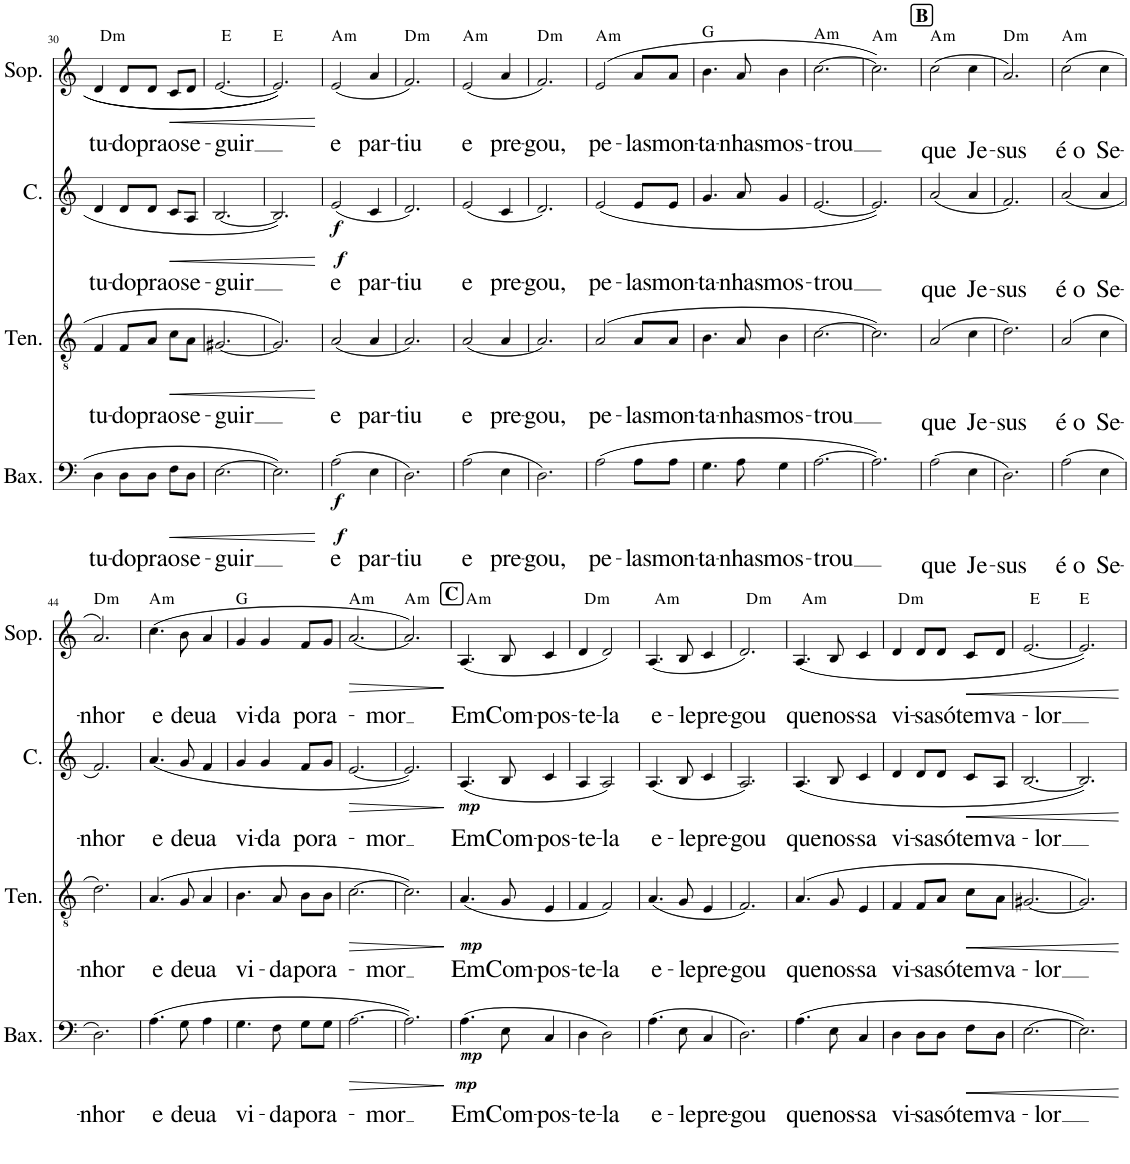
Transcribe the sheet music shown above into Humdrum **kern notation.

**kern	**text	**dynam	**kern	**text	**dynam	**kern	**text	**dynam	**kern	**text	**dynam	**harte
*part4	*part4	*part4	*part3	*part3	*part3	*part2	*part2	*part2	*part1	*part1	*part1	*part1
*staff4	*staff4	*staff4	*staff3	*staff3	*staff3	*staff2	*staff2	*staff2	*staff1	*staff1	*staff1	*
*I"Baixo	*	*	*I"Tenor	*	*	*I"Contralto	*	*	*I"Soprano	*	*	*
*I'Bax.	*	*	*I'Ten.	*	*	*I'C.	*	*	*I'Sop.	*	*	*
!!LO:PB:g=z
*clefF4	*	*	*clefGv2	*	*	*clefG2	*	*	*clefG2	*	*	*
*k[]	*	*	*k[]	*	*	*k[]	*	*	*k[]	*	*	*
*M3/4	*	*	*M3/4	*	*	*M3/4	*	*	*M3/4	*	*	*
=30	=30	=30	=30	=30	=30	=30	=30	=30	=30	=30	=30	=30
!	!LO:LY:b	!	!	!LO:LY:b	!	!	!LO:LY:b	!	!	!LO:LY:b	!	!LO:H:kt=m
4D\	tu-	.	4F/	tu-	.	4d/	tu-	.	4d/	tu-	.	D:min
!	!LO:LY:b	!	!	!LO:LY:b	!	!	!LO:LY:b	!	!	!LO:LY:b	!	!
8D\L	-do	.	8F/L	-do	.	8d/L	-do	.	8d/L	-do	.	.
!	!LO:LY:b	!	!	!LO:LY:b	!	!	!LO:LY:b	!	!	!LO:LY:b	!	!
8D\J	pra	.	8A/J	pra	.	8d/J	pra	.	8d/J	pra	.	.
!	!LO:LY:b	!LO:HP:b	!	!LO:LY:b	!LO:HP:b	!	!LO:LY:b	!LO:HP:b	!	!LO:LY:b	!LO:HP:b	!
8F\L	o	<	8c\L	o	<	8c/L	o	<	8c/L	o	<	.
!	!LO:LY:b	!	!	!LO:LY:b	!	!	!LO:LY:b	!	!	!LO:LY:b	!	!
8D\J	se-	.	8A\J	se-	.	8A/J	se-	.	8d/J	se-	.	.
=31	=31	=31	=31	=31	=31	=31	=31	=31	=31	=31	=31	=31
!	!LO:LY:b	!	!	!LO:LY:b	!	!	!LO:LY:b	!	!	!LO:LY:b	!	!
[2.E\	-guir	.	[2.G#X/	-guir	.	[2.B/	-guir	.	[2.e/	-guir	.	E:maj
=32	=32	=32	=32	=32	=32	=32	=32	=32	=32	=32	=32	=32
2.E\]	.	.	2.G#/]	.	.	2.B/]	.	.	2.e/]	.	.	E:maj
.	.	[	.	.	[	.	.	[	.	.	[	.
=33	=33	=33	=33	=33	=33	=33	=33	=33	=33	=33	=33	=33
!	!LO:LY:b	!LO:DY:b	!	!LO:LY:b	!	!	!LO:LY:b	!	!	!LO:LY:b	!	!
!	!	!LO:DY:n=1:b	!	!	!	!	!	!LO:DY:b	!	!	!	!
!	!	!	!	!	!	!	!	!LO:DY:n=1:b	!	!	!	!LO:H:kt=m
(2A\	e	f f	(2A/	e	.	(2e/	e	f f	(2e/	e	.	A:min
!	!LO:LY:b	!	!	!LO:LY:b	!	!	!LO:LY:b	!	!	!LO:LY:b	!	!
4E\	par-	.	4A/	par-	.	4c/	par-	.	4a/	par-	.	.
=34	=34	=34	=34	=34	=34	=34	=34	=34	=34	=34	=34	=34
!	!LO:LY:b	!	!	!LO:LY:b	!	!	!LO:LY:b	!	!	!LO:LY:b	!	!LO:H:kt=m
2.D\)	-tiu	.	2.A/)	-tiu	.	2.d/)	-tiu	.	2.f/)	-tiu	.	D:min
=35	=35	=35	=35	=35	=35	=35	=35	=35	=35	=35	=35	=35
!	!LO:LY:b	!	!	!LO:LY:b	!	!	!LO:LY:b	!	!	!LO:LY:b	!	!LO:H:kt=m
(2A\	e	.	(2A/	e	.	(2e/	e	.	(2e/	e	.	A:min
!	!LO:LY:b	!	!	!LO:LY:b	!	!	!LO:LY:b	!	!	!LO:LY:b	!	!
4E\	pre-	.	4A/	pre-	.	4c/	pre-	.	4a/	pre-	.	.
=36	=36	=36	=36	=36	=36	=36	=36	=36	=36	=36	=36	=36
!	!LO:LY:b	!	!	!LO:LY:b	!	!	!LO:LY:b	!	!	!LO:LY:b	!	!LO:H:kt=m
2.D\)	-gou,	.	2.A/)	-gou,	.	2.d/)	-gou,	.	2.f/)	-gou,	.	D:min
=37	=37	=37	=37	=37	=37	=37	=37	=37	=37	=37	=37	=37
!	!LO:LY:b	!	!	!LO:LY:b	!	!	!LO:LY:b	!	!	!LO:LY:b	!	!LO:H:kt=m
(2A\	pe-	.	(2A/	pe-	.	(2e/	pe-	.	(2e/	pe-	.	A:min
!	!LO:LY:b	!	!	!LO:LY:b	!	!	!LO:LY:b	!	!	!LO:LY:b	!	!
8A\L	-las	.	8A/L	-las	.	8e/L	-las	.	8a/L	-las	.	.
!	!LO:LY:b	!	!	!LO:LY:b	!	!	!LO:LY:b	!	!	!LO:LY:b	!	!
8A\J	mon-	.	8A/J	mon-	.	8e/J	mon-	.	8a/J	mon-	.	.
=38	=38	=38	=38	=38	=38	=38	=38	=38	=38	=38	=38	=38
!	!LO:LY:b	!	!	!LO:LY:b	!	!	!LO:LY:b	!	!	!LO:LY:b	!	!
4.G\	-ta-	.	4.B\	-ta-	.	4.g/	-ta-	.	4.b\	-ta-	.	G:maj
!	!LO:LY:b	!	!	!LO:LY:b	!	!	!LO:LY:b	!	!	!LO:LY:b	!	!
8A\	-nhas	.	8A/	-nhas	.	8a/	-nhas	.	8a/	-nhas	.	.
!	!LO:LY:b	!	!	!LO:LY:b	!	!	!LO:LY:b	!	!	!LO:LY:b	!	!
4G\	mos-	.	4B\	mos-	.	4g/	mos-	.	4b\	mos-	.	.
=39	=39	=39	=39	=39	=39	=39	=39	=39	=39	=39	=39	=39
!	!LO:LY:b	!	!	!LO:LY:b	!	!	!LO:LY:b	!	!	!LO:LY:b	!	!LO:H:kt=m
[2.A\	-trou	.	[2.c\	-trou	.	[2.e/	-trou	.	[2.cc\	-trou	.	A:min
=40	=40	=40	=40	=40	=40	=40	=40	=40	=40	=40	=40	=40
!	!	!	!	!	!	!	!	!	!	!	!	!LO:H:kt=m
2.A\])	.	.	2.c\])	.	.	2.e/])	.	.	2.cc\])	.	.	A:min
!!LO:REH:place=s1:a:B:cj:fs=14:t=B
=41	=41	=41	=41	=41	=41	=41	=41	=41	=41	=41	=41	=41
!	!LO:LY:b	!	!	!LO:LY:b	!	!	!LO:LY:b	!	!	!LO:LY:b	!	!LO:H:kt=m
(2A\	que	.	(2A/	que	.	(2a/	que	.	(2cc\	que	.	A:min
!	!LO:LY:b	!	!	!LO:LY:b	!	!	!LO:LY:b	!	!	!LO:LY:b	!	!
4E\	Je-	.	4c\	Je-	.	4a/	Je-	.	4cc\	Je-	.	.
=42	=42	=42	=42	=42	=42	=42	=42	=42	=42	=42	=42	=42
!	!LO:LY:b	!	!	!LO:LY:b	!	!	!LO:LY:b	!	!	!LO:LY:b	!	!LO:H:kt=m
2.D\)	-sus	.	2.d\)	-sus	.	2.f/)	-sus	.	2.a/)	-sus	.	D:min
=43	=43	=43	=43	=43	=43	=43	=43	=43	=43	=43	=43	=43
!	!LO:LY:b	!	!	!LO:LY:b	!	!	!LO:LY:b	!	!	!LO:LY:b	!	!LO:H:kt=m
(2A\	é o	.	(2A/	é o	.	(2a/	é o	.	(2cc\	é o	.	A:min
!	!LO:LY:b	!	!	!LO:LY:b	!	!	!LO:LY:b	!	!	!LO:LY:b	!	!
4E\	Se-	.	4c\	Se-	.	4a/	Se-	.	4cc\	Se-	.	.
!!LO:LB:g=z
=44	=44	=44	=44	=44	=44	=44	=44	=44	=44	=44	=44	=44
!	!LO:LY:b	!	!	!LO:LY:b	!	!	!LO:LY:b	!	!	!LO:LY:b	!	!LO:H:kt=m
2.D\)	-nhor	.	2.d\)	-nhor	.	2.f/)	-nhor	.	2.a/)	-nhor	.	D:min
=45	=45	=45	=45	=45	=45	=45	=45	=45	=45	=45	=45	=45
!	!LO:LY:b	!	!	!LO:LY:b	!	!	!LO:LY:b	!	!	!LO:LY:b	!	!LO:H:kt=m
(4.A\	e	.	(4.A/	e	.	(4.a/	e	.	(4.cc\	e	.	A:min
!	!LO:LY:b	!	!	!LO:LY:b	!	!	!LO:LY:b	!	!	!LO:LY:b	!	!
8G\	deu	.	8G/	deu	.	8g/	deu	.	8b\	deu	.	.
!	!LO:LY:b	!	!	!LO:LY:b	!	!	!LO:LY:b	!	!	!LO:LY:b	!	!
4A\	a	.	4A/	a	.	4f/	a	.	4a/	a	.	.
=46	=46	=46	=46	=46	=46	=46	=46	=46	=46	=46	=46	=46
!	!LO:LY:b	!	!	!LO:LY:b	!	!	!LO:LY:b	!	!	!LO:LY:b	!	!
4.G\	vi-	.	4.B\	vi-	.	4g/	vi-	.	4g/	vi-	.	G:maj
!	!	!	!	!	!	!	!LO:LY:b	!	!	!LO:LY:b	!	!
.	.	.	.	.	.	4g/	-da	.	4g/	-da	.	.
!	!LO:LY:b	!	!	!LO:LY:b	!	!	!	!	!	!	!	!
8F\	-da	.	8A/	-da	.	.	.	.	.	.	.	.
!	!LO:LY:b	!	!	!LO:LY:b	!	!	!LO:LY:b	!	!	!LO:LY:b	!	!
8G\L	por	.	8B\L	por	.	8f/L	por	.	8f/L	por	.	.
!	!LO:LY:b	!	!	!LO:LY:b	!	!	!LO:LY:b	!	!	!LO:LY:b	!	!
8G\J	a-	.	8B\J	a-	.	8g/J	a-	.	8g/J	a-	.	.
=47	=47	=47	=47	=47	=47	=47	=47	=47	=47	=47	=47	=47
!	!LO:LY:b	!LO:HP:b	!	!LO:LY:b	!LO:HP:b	!	!LO:LY:b	!LO:HP:b	!	!LO:LY:b	!LO:HP:b	!LO:H:kt=m
[2.A\	-mor	>	[2.c\	-mor	>	[2.e/	-mor	>	[2.a/	-mor	>	A:min
=48	=48	=48	=48	=48	=48	=48	=48	=48	=48	=48	=48	=48
!	!	!	!	!	!	!	!	!	!	!	!	!LO:H:kt=m
2.A\])	.	.	2.c\])	.	.	2.e/])	.	.	2.a/])	.	.	A:min
.	.	]	.	.	]	.	.	]	.	.	]	.
!!LO:REH:place=s1:a:B:cj:fs=14:t=C
=49	=49	=49	=49	=49	=49	=49	=49	=49	=49	=49	=49	=49
!	!LO:LY:b	!LO:DY:b	!	!LO:LY:b	!	!	!LO:LY:b	!	!	!LO:LY:b	!	!
!	!	!LO:DY:n=1:b	!	!	!LO:DY:b	!	!	!LO:DY:b	!	!	!	!LO:H:kt=m
(4.A\	Em	mp mp	(4.A/	Em	mp	(4.A/	Em	mp	(4.A/	Em	.	A:min
!	!LO:LY:b	!	!	!LO:LY:b	!	!	!LO:LY:b	!	!	!LO:LY:b	!	!
8E\	Com-	.	8G/	Com-	.	8B/	Com-	.	8B/	Com-	.	.
!	!LO:LY:b	!	!	!LO:LY:b	!	!	!LO:LY:b	!	!	!LO:LY:b	!	!
4C/	-pos-	.	4E/	-pos-	.	4c/	-pos-	.	4c/	-pos-	.	.
=50	=50	=50	=50	=50	=50	=50	=50	=50	=50	=50	=50	=50
!	!LO:LY:b	!	!	!LO:LY:b	!	!	!LO:LY:b	!	!	!LO:LY:b	!	!LO:H:kt=m
4D\	-te-	.	4F/	-te-	.	4A/	-te-	.	4d/	-te-	.	D:min
!	!LO:LY:b	!	!	!LO:LY:b	!	!	!LO:LY:b	!	!	!LO:LY:b	!	!
2D\)	-la	.	2F/)	-la	.	2A/)	-la	.	2d/)	-la	.	.
=51	=51	=51	=51	=51	=51	=51	=51	=51	=51	=51	=51	=51
!	!LO:LY:b	!	!	!LO:LY:b	!	!	!LO:LY:b	!	!	!LO:LY:b	!	!LO:H:kt=m
(4.A\	e-	.	(4.A/	e-	.	(4.A/	e-	.	(4.A/	e-	.	A:min
!	!LO:LY:b	!	!	!LO:LY:b	!	!	!LO:LY:b	!	!	!LO:LY:b	!	!
8E\	-le	.	8G/	-le	.	8B/	-le	.	8B/	-le	.	.
!	!LO:LY:b	!	!	!LO:LY:b	!	!	!LO:LY:b	!	!	!LO:LY:b	!	!
4C/	pre-	.	4E/	pre-	.	4c/	pre-	.	4c/	pre-	.	.
=52	=52	=52	=52	=52	=52	=52	=52	=52	=52	=52	=52	=52
!	!LO:LY:b	!	!	!LO:LY:b	!	!	!LO:LY:b	!	!	!LO:LY:b	!	!LO:H:kt=m
2.D\)	-gou	.	2.F/)	-gou	.	2.A/)	-gou	.	2.d/)	-gou	.	D:min
=53	=53	=53	=53	=53	=53	=53	=53	=53	=53	=53	=53	=53
!	!LO:LY:b	!	!	!LO:LY:b	!	!	!LO:LY:b	!	!	!LO:LY:b	!	!LO:H:kt=m
(4.A\	que	.	(4.A/	que	.	(4.A/	que	.	(4.A/	que	.	A:min
!	!LO:LY:b	!	!	!LO:LY:b	!	!	!LO:LY:b	!	!	!LO:LY:b	!	!
8E\	nos-	.	8G/	nos-	.	8B/	nos-	.	8B/	nos-	.	.
!	!LO:LY:b	!	!	!LO:LY:b	!	!	!LO:LY:b	!	!	!LO:LY:b	!	!
4C/	-sa	.	4E/	-sa	.	4c/	-sa	.	4c/	-sa	.	.
=54	=54	=54	=54	=54	=54	=54	=54	=54	=54	=54	=54	=54
!	!LO:LY:b	!	!	!LO:LY:b	!	!	!LO:LY:b	!	!	!LO:LY:b	!	!LO:H:kt=m
4D\	vi-	.	4F/	vi-	.	4d/	vi-	.	4d/	vi-	.	D:min
!	!LO:LY:b	!	!	!LO:LY:b	!	!	!LO:LY:b	!	!	!LO:LY:b	!	!
8D\L	-sa	.	8F/L	-sa	.	8d/L	-sa	.	8d/L	-sa	.	.
!	!LO:LY:b	!	!	!LO:LY:b	!	!	!LO:LY:b	!	!	!LO:LY:b	!	!
8D\J	só	.	8A/J	só	.	8d/J	só	.	8d/J	só	.	.
!	!LO:LY:b	!LO:HP:b	!	!LO:LY:b	!LO:HP:b	!	!LO:LY:b	!LO:HP:b	!	!LO:LY:b	!LO:HP:b	!
8F\L	tem	<	8c\L	tem	<	8c/L	tem	<	8c/L	tem	<	.
!	!LO:LY:b	!	!	!LO:LY:b	!	!	!LO:LY:b	!	!	!LO:LY:b	!	!
8D\J	va-	.	8A\J	va-	.	8A/J	va-	.	8d/J	va-	.	.
=55	=55	=55	=55	=55	=55	=55	=55	=55	=55	=55	=55	=55
!	!LO:LY:b	!	!	!LO:LY:b	!	!	!LO:LY:b	!	!	!LO:LY:b	!	!
[2.E\	-lor	.	[2.G#X/	-lor	.	[2.B/	-lor	.	[2.e/	-lor	.	E:maj
=56	=56	=56	=56	=56	=56	=56	=56	=56	=56	=56	=56	=56
2.E\])	.	.	2.G#/])	.	.	2.B/])	.	.	2.e/])	.	.	E:maj
.	.	[	.	.	[	.	.	[	.	.	[	.
=	=	=	=	=	=	=	=	=	=	=	=	=
*-	*-	*-	*-	*-	*-	*-	*-	*-	*-	*-	*-	*-
